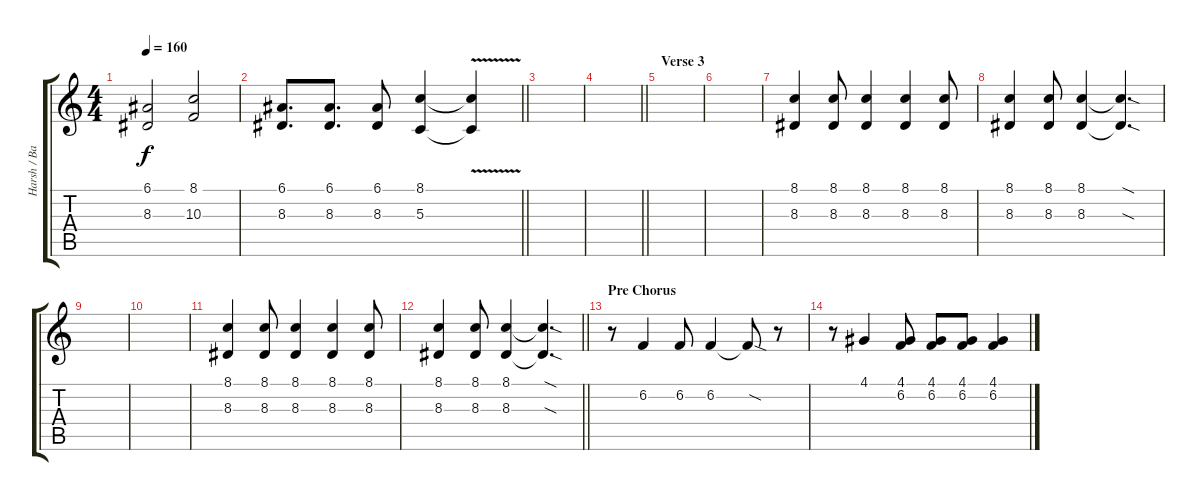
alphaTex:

\track ("Harsh / Back / Delay Vocals" "Harsh / Ba") {instrument flute}
\staff {score tabs}
\tuning (E4 B3 G3 D3 A2 E2) {hide}
\ts (4 4)
\tempo 160
\clef g2
\ks c
(6.1 8.3).2{dy f} (8.1 10.3).2 |
\barLineRight lightlight
(6.1 8.3).8{d} (6.1 8.3).8{d} (6.1 8.3).8 (8.1 5.3).4 (8.1{v t} 5.3{v t}).4 |
\section ("" "")
|
\barLineRight lightlight
|
\section ("" "Verse 3")
|
|
(8.1 8.3).4{instrument synthbrass1} (8.1 8.3).8 (8.1 8.3).4 (8.1 8.3).4 (8.1 8.3).8 |
(8.1 8.3).4 (8.1 8.3).8 (8.1 8.3).4 (8.1{sod t} 8.3{sod t}).4{d} |
|
|
(8.1 8.3).4 (8.1 8.3).8 (8.1 8.3).4 (8.1 8.3).4 (8.1 8.3).8 |
\barLineRight lightlight
(8.1 8.3).4 (8.1 8.3).8 (8.1 8.3).4 (8.1{sod t} 8.3{sod t}).4{d} |
\section ("" "Pre Chorus")
r.8{instrument flute} 6.2.4 6.2.8 6.2.4 6.2{sod t}.8 r.8 |
r.8 4.1.4 (4.1 6.2).8 (4.1 6.2).8 (4.1 6.2).8 (4.1 6.2).4
